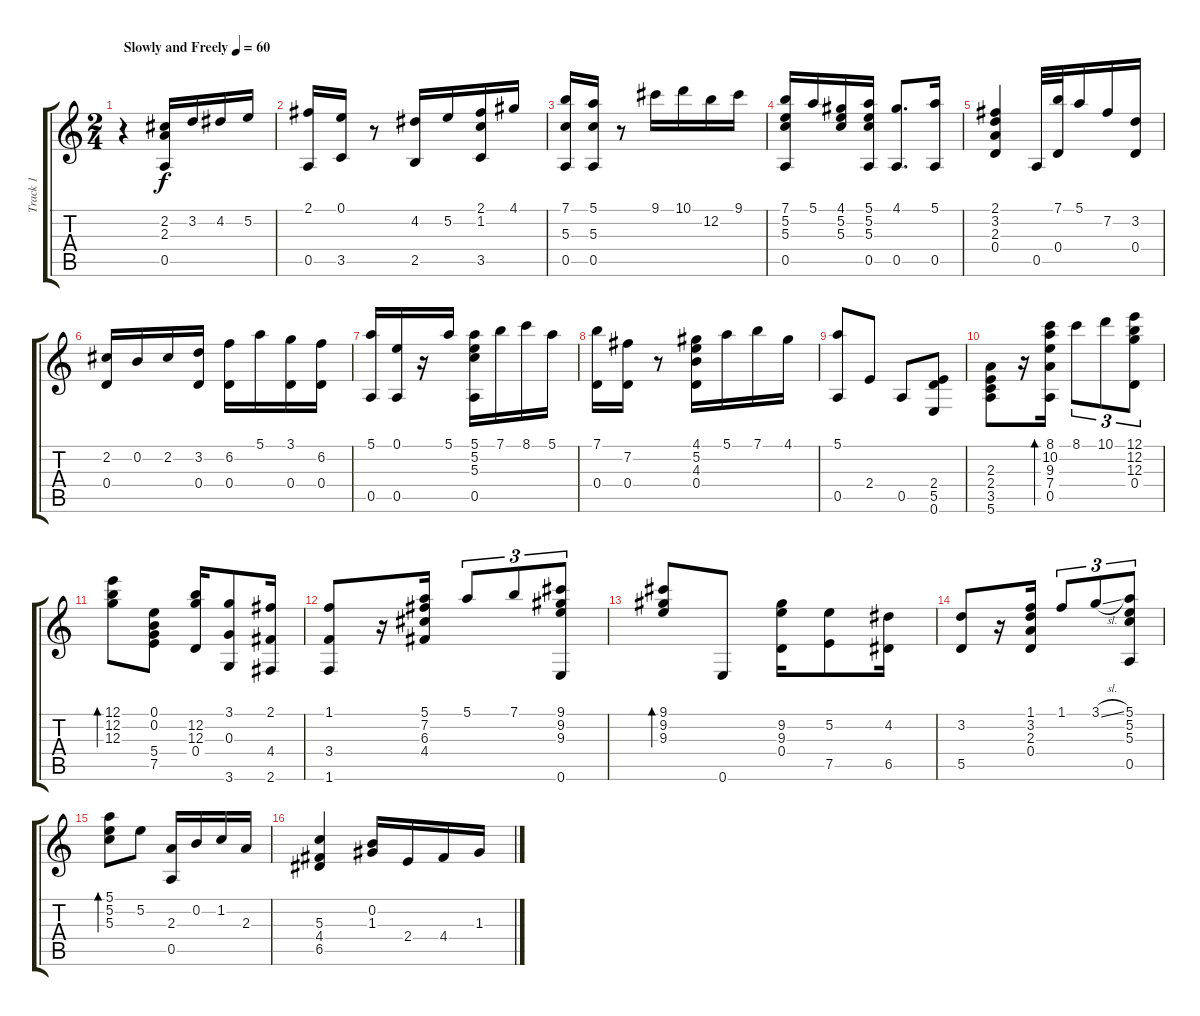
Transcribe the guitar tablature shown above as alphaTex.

\track ("Track 1" "Track 1") {instrument acousticguitarnylon}
\staff {score tabs}
\tuning (E4 B3 G3 D3 A2 E2) {hide}
\ts (2 4)
\tempo (60 "Slowly and Freely")
\clef g2
\ks c
r.4{dy f instrument acousticguitarnylon} (2.2 2.3 0.5).16 3.2.16 4.2.16 5.2.16 |
(2.1 0.5).16 (0.1 3.5).16 r.8 (4.2 2.5).16 5.2.16 (2.1 1.2 3.5).16 4.1.16 |
(7.1 5.3 0.5).16 (5.1 5.3 0.5).16 r.8 9.1.16 10.1.16 12.2.16 9.1.16 |
(7.1 5.2 5.3 0.5).16 5.1.16 (4.1 5.2 5.3).16 (5.1 5.2 5.3 0.5).16 (4.1 0.5).8{d} (5.1 0.5).16 |
(2.1 3.2 2.3 0.4).4 0.5.32 (7.1 0.4).32 5.1.16 7.2.16 (3.2 0.4).16 |
(2.2 0.4).16 0.2.16 2.2.16 (3.2 0.4).16 (6.2 0.4).16 5.1.16 (3.1 0.4).16 (6.2 0.4).16 |
(5.1 0.5).16 (0.1 0.5).16 r.16 5.1.16 (5.1 5.2 5.3 0.5).16 7.1.16 8.1.16 5.1.16 |
(7.1 0.4).16 (7.2 0.4).16 r.8 (4.1 5.2 4.3 0.4).16 5.1.16 7.1.16 4.1.16 |
(5.1 0.5).8 2.4.8 0.5.8 (2.4 5.5 0.6).8 |
(2.3 2.4 3.5 5.6).8 r.16 (8.1 10.2 9.3 7.4 0.5).16{bd 30} 8.1.8{tu (3 2)} 10.1.8{tu (3 2)} (12.1 12.2 12.3 0.4).8{tu (3 2)} |
(12.1 12.2 12.3).8{bd 30} (0.1 0.2 5.4 7.5).8 (12.2 12.3 0.4).16 (3.1 0.3 3.6).8 (2.1 4.4 2.6).16 |
(1.1 3.4 1.6).8 r.16 (5.1 7.2 6.3 4.4).16 5.1.8{tu (3 2)} 7.1.8{tu (3 2)} (9.1 9.2 9.3 0.6).8{tu (3 2)} |
(9.1 9.2 9.3).8{bd 30} 0.6.8 (9.2 9.3 0.4).16 (5.2 7.5).8 (4.2 6.5).16 |
(3.2 5.5).8 r.16 (1.1 3.2 2.3 0.4).16 1.1.8{tu (3 2)} 3.1{sl}.8{tu (3 2)} (5.1 5.2 5.3 0.5).8{tu (3 2)} |
(5.1 5.2 5.3).8{bd 30} 5.2.8 (2.3 0.5).16 0.2.16 1.2.16 2.3.16 |
(5.3 4.4 6.5).4 (0.2 1.3).16 2.4.16 4.4.16 1.3.16
